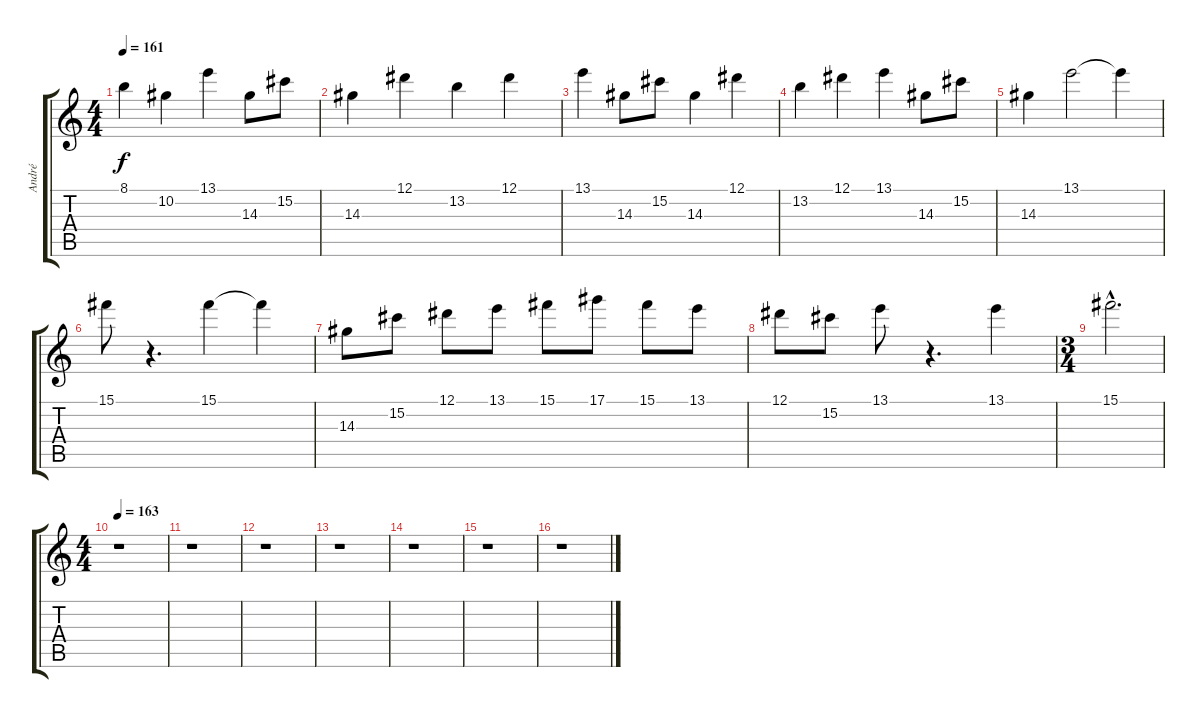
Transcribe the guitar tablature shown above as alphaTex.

\track ("André" "André") {instrument acousticguitarsteel}
\staff {score tabs}
\tuning (Eb4 Bb3 Gb3 Db3 Ab2 Eb2) {hide}
\ts (4 4)
\tempo 161
\clef g2
\ks c
8.1.4{dy f} 10.2.4 13.1.4 14.3.8 15.2.8 |
14.3.4 12.1.4 13.2.4 12.1.4 |
13.1.4 14.3.8 15.2.8 14.3.4 12.1.4 |
13.2.4 12.1.4 13.1.4 14.3.8 15.2.8 |
14.3.4 13.1.2 13.1{t}.4 |
15.1.8 r.4{d} 15.1.4 15.1{t}.4 |
14.3.8 15.2.8 12.1.8 13.1.8 15.1.8 17.1.8 15.1.8 13.1.8 |
12.1.8 15.2.8 13.1.8 r.4{d} 13.1.4 |
\ts (3 4)
15.1{hac}.2{d} |
\ts (4 4)
\tempo 163
r.1 |
r.1 |
r.1 |
r.1 |
r.1 |
r.1 |
r.1
